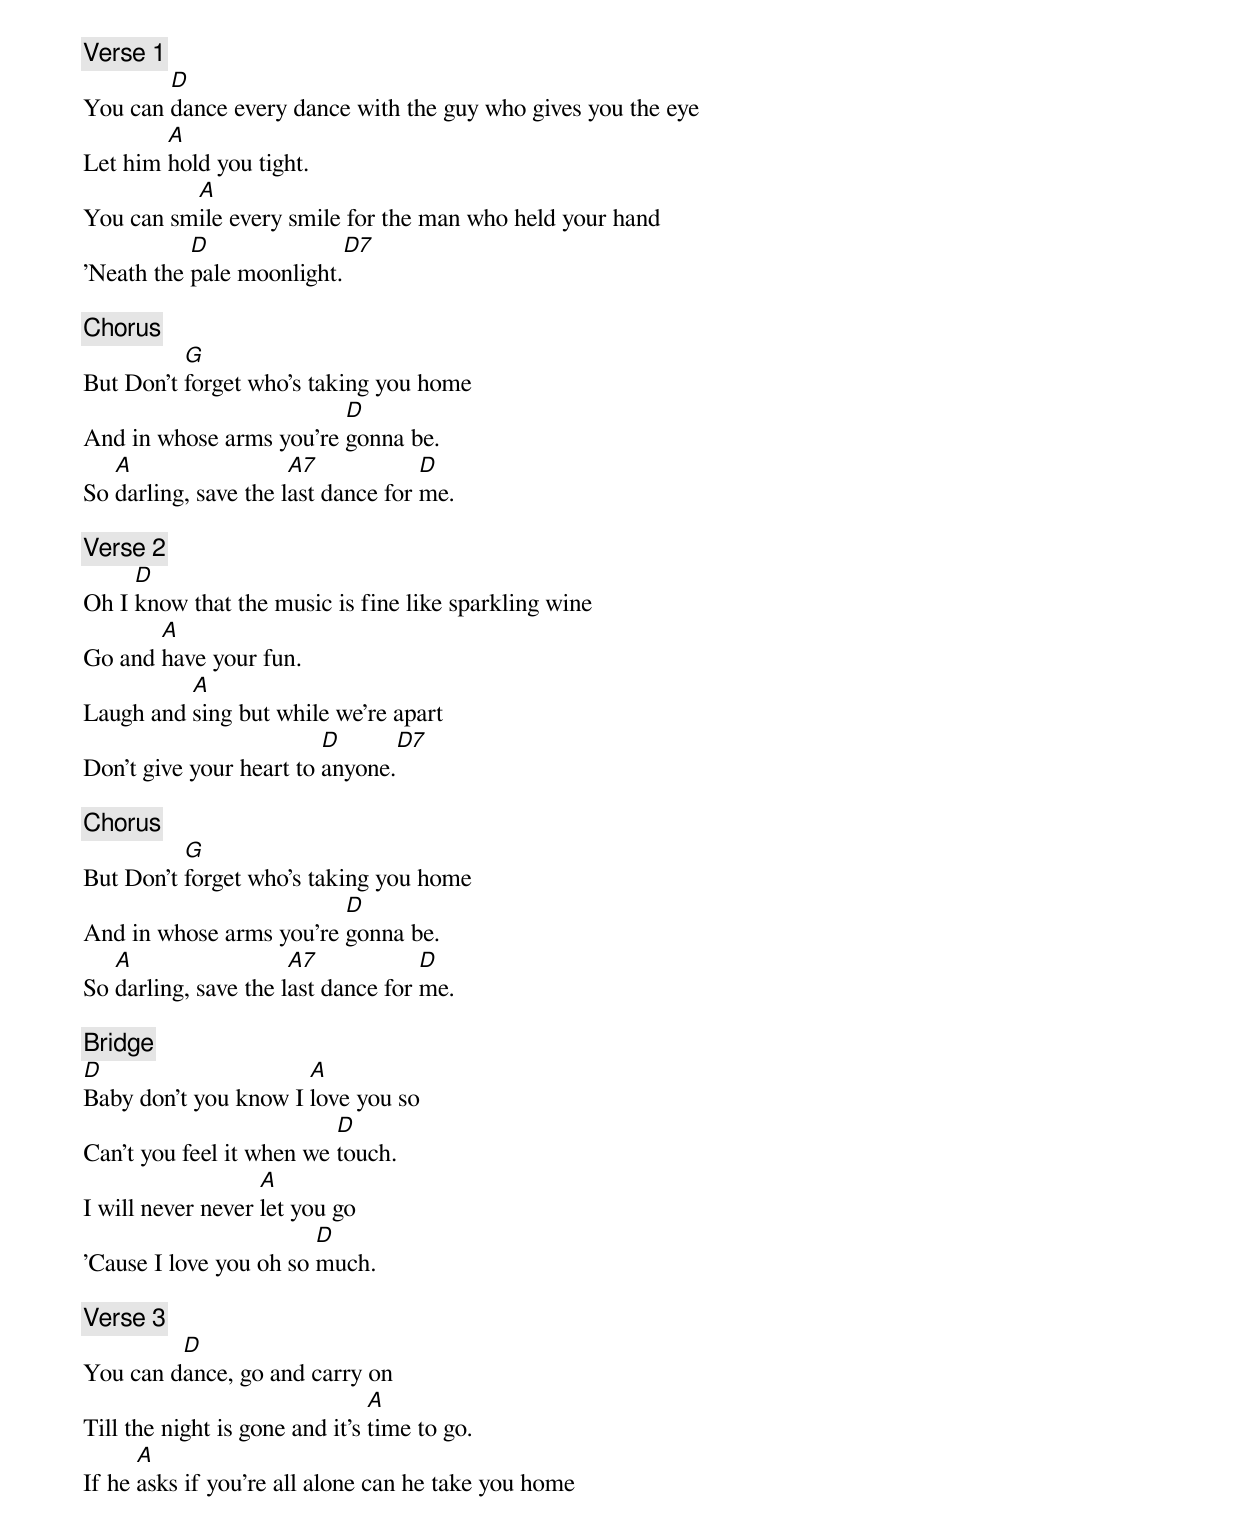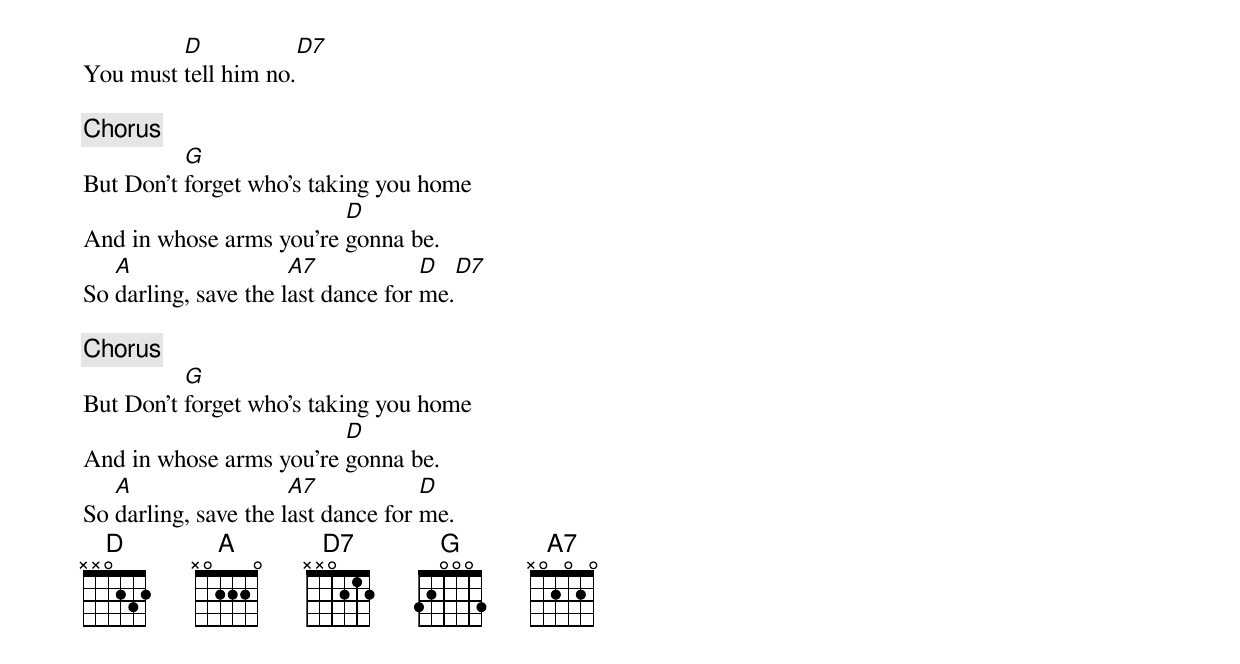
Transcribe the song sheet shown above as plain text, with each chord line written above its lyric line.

[Verse 1]
        D
You can dance every dance with the guy who gives you the eye
        A
Let him hold you tight.
          A
You can smile every smile for the man who held your hand
           D                D7
'Neath the pale moonlight.

[Chorus]
          G
But Don't forget who's taking you home
                         D
And in whose arms you're gonna be.
   A                  A7            D
So darling, save the last dance for me.

[Verse 2]
     D
Oh I know that the music is fine like sparkling wine
       A
Go and have your fun.
          A
Laugh and sing but while we're apart
                         D        D7
Don't give your heart to anyone.

[Chorus]
          G
But Don't forget who's taking you home
                         D
And in whose arms you're gonna be.
   A                  A7            D
So darling, save the last dance for me.

[Bridge]
D                     A
Baby don't you know I love you so
                          D
Can't you feel it when we touch.
                   A
I will never never let you go
                        D
'Cause I love you oh so much.

[Verse 3]
         D
You can dance, go and carry on
                                A
Till the night is gone and it's time to go.
      A
If he asks if you're all alone can he take you home
         D             D7
You must tell him no.

[Chorus]
          G
But Don't forget who's taking you home
                         D
And in whose arms you're gonna be.
   A                  A7            D   D7
So darling, save the last dance for me.

[Chorus]
          G
But Don't forget who's taking you home
                         D
And in whose arms you're gonna be.
   A                  A7            D
So darling, save the last dance for me.
